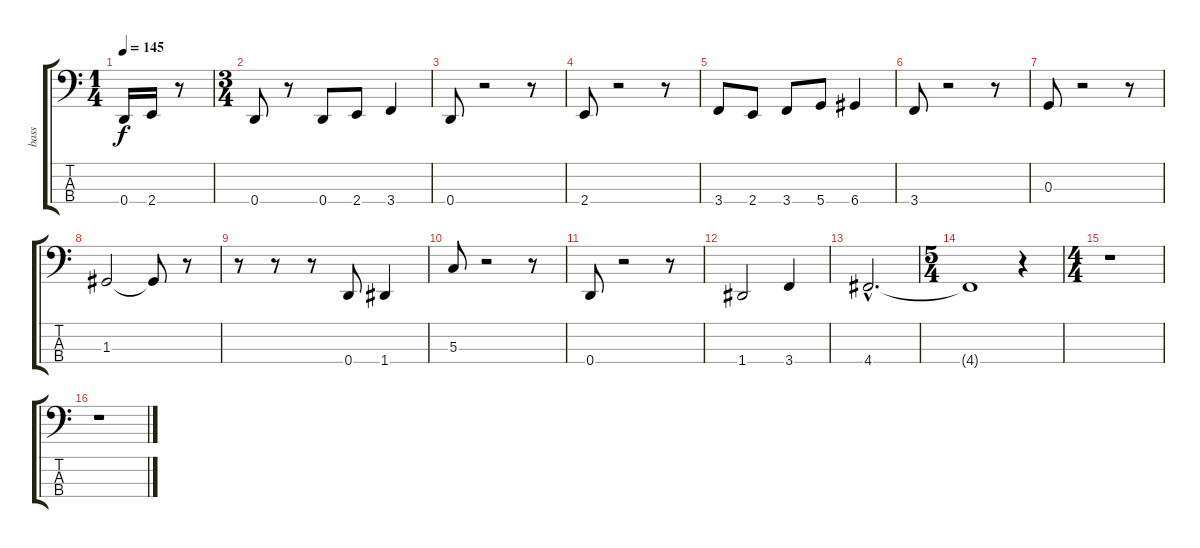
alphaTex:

\track ("bass" "bass") {instrument electricbassfinger}
\staff {score tabs}
\tuning (F2 C2 G1 D1) {hide}
\ts (1 4)
\tempo 145
\clef f4
\ks c
0.4.16{dy f instrument electricbassfinger} 2.4.16 r.8 |
\ts (3 4)
0.4.8 r.8 0.4.8 2.4.8 3.4.4 |
0.4.8 r.2 r.8 |
2.4.8 r.2 r.8 |
3.4.8 2.4.8 3.4.8 5.4.8 6.4.4 |
3.4.8 r.2 r.8 |
0.3.8 r.2 r.8 |
1.3.2 1.3{t}.8 r.8 |
r.8 r.8 r.8 0.4.8 1.4.4 |
5.3.8 r.2 r.8 |
0.4.8 r.2 r.8 |
1.4.2 3.4.4 |
4.4{hac}.2{d} |
\ts (5 4)
4.4{t}.1 r.4 |
\ts (4 4)
r.1 |
r.1
